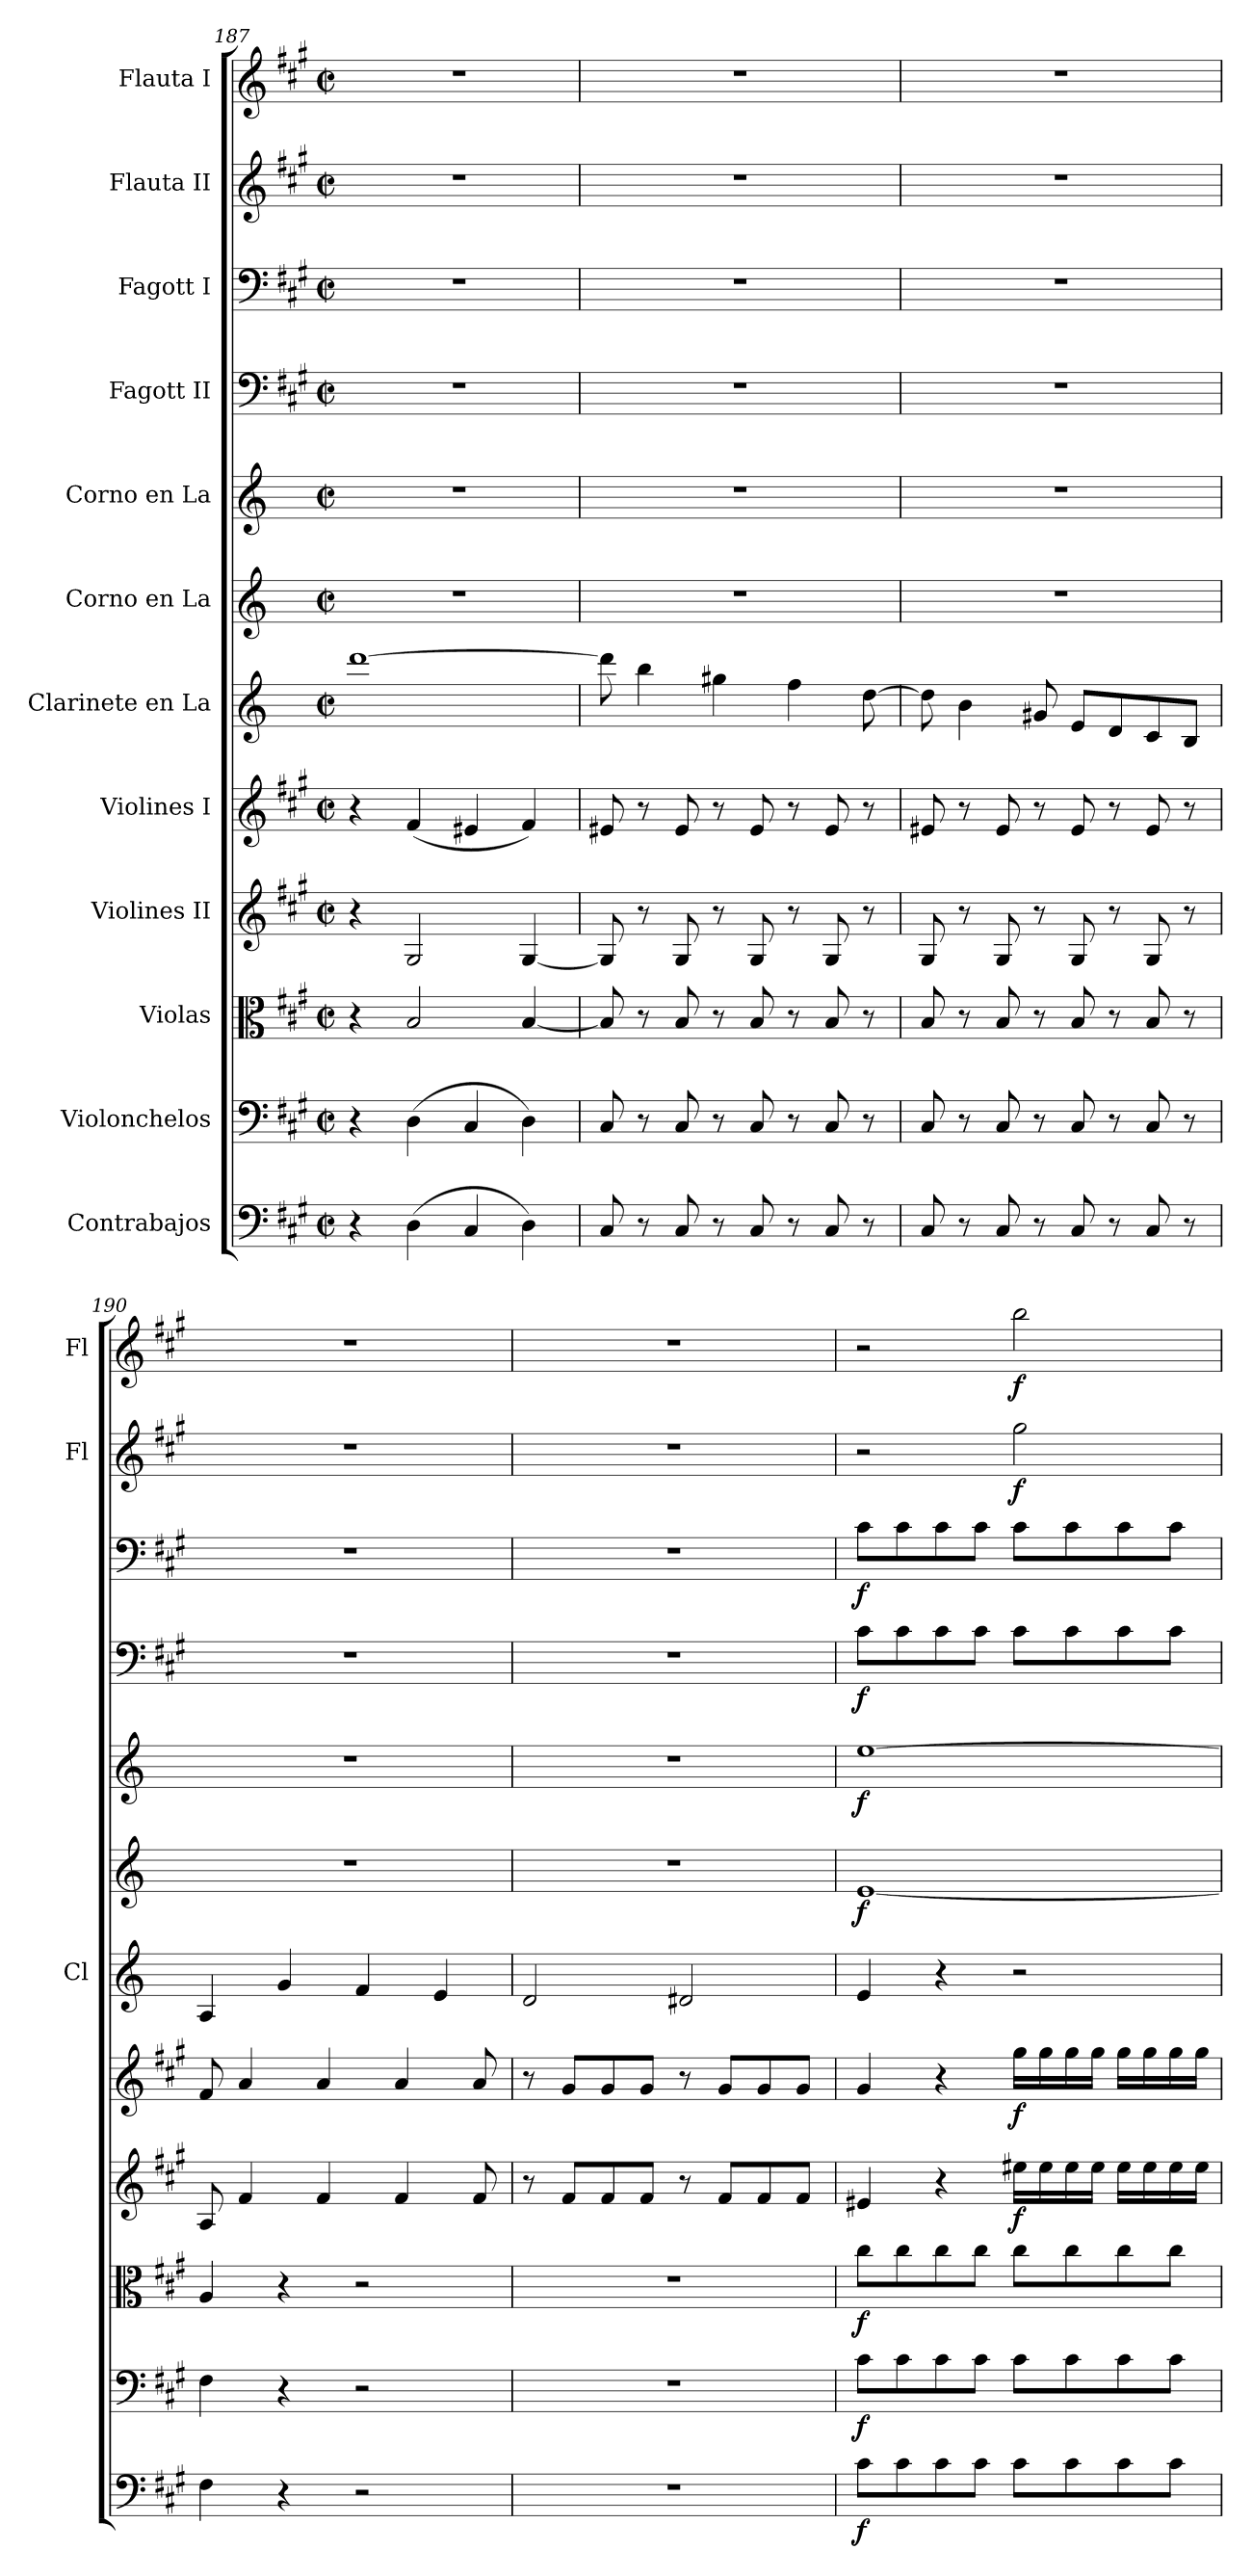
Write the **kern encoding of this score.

**kern	**dynam	**kern	**dynam	**kern	**dynam	**kern	**dynam	**kern	**dynam	**kern	**kern	**dynam	**kern	**dynam	**kern	**dynam	**kern	**dynam	**kern	**dynam	**kern	**dynam
*part12	*part12	*part11	*part11	*part10	*part10	*part9	*part9	*part8	*part8	*part7	*part6	*part6	*part5	*part5	*part4	*part4	*part3	*part3	*part2	*part2	*part1	*part1
*staff12	*staff12	*staff11	*staff11	*staff10	*staff10	*staff9	*staff9	*staff8	*staff8	*staff7	*staff6	*staff6	*staff5	*staff5	*staff4	*staff4	*staff3	*staff3	*staff2	*staff2	*staff1	*staff1
*I"Contrabajos	*	*I"Violonchelos	*	*I"Violas	*	*I"Violines II	*	*I"Violines I	*	*I"Clarinete en La	*I"Corno en La	*	*I"Corno en La	*	*I"Fagott II	*	*I"Fagott I	*	*I"Flauta II	*	*I"Flauta I	*
*	*	*	*	*	*	*	*	*	*	*I'Cl	*	*	*	*	*	*	*	*	*I'Fl	*	*I'Fl	*
*clefF4	*	*clefF4	*	*clefC3	*	*clefG2	*	*clefG2	*	*clefG2	*clefG2	*	*clefG2	*	*clefF4	*	*clefF4	*	*clefG2	*	*clefG2	*
*ITrd7c12	*	*	*	*	*	*	*	*	*	*ITrd2c3	*ITrd2c3	*	*ITrd2c3	*	*	*	*	*	*	*	*	*
*k[f#c#g#]	*	*k[f#c#g#]	*	*k[f#c#g#]	*	*k[f#c#g#]	*	*k[f#c#g#]	*	*k[f#c#g#]	*k[f#c#g#]	*	*k[f#c#g#]	*	*k[f#c#g#]	*	*k[f#c#g#]	*	*k[f#c#g#]	*	*k[f#c#g#]	*
*M2/2	*	*M2/2	*	*M2/2	*	*M2/2	*	*M2/2	*	*M2/2	*M2/2	*	*M2/2	*	*M2/2	*	*M2/2	*	*M2/2	*	*M2/2	*
*met(c|)	*	*met(c|)	*	*met(c|)	*	*met(c|)	*	*met(c|)	*	*met(c|)	*met(c|)	*	*met(c|)	*	*met(c|)	*	*met(c|)	*	*met(c|)	*	*met(c|)	*
=187	=187	=187	=187	=187	=187	=187	=187	=187	=187	=187	=187	=187	=187	=187	=187	=187	=187	=187	=187	=187	=187	=187
4r	.	4r	.	4r	.	4r	.	4r	.	[1bb	1r	.	1r	.	1r	.	1r	.	1r	.	1r	.
(>4DD\	.	(>4D\	.	2B/	.	2G#/	.	(<4f#/	.	.	.	.	.	.	.	.	.	.	.	.	.	.
4CC#/	.	4C#/	.	.	.	.	.	4e#X/	.	.	.	.	.	.	.	.	.	.	.	.	.	.
4DD\)	.	4D\)	.	[4B/	.	[4G#/	.	4f#/)	.	.	.	.	.	.	.	.	.	.	.	.	.	.
=188	=188	=188	=188	=188	=188	=188	=188	=188	=188	=188	=188	=188	=188	=188	=188	=188	=188	=188	=188	=188	=188	=188
8CC#/	.	8C#/	.	8B/]	.	8G#/]	.	8e#X/	.	8bb\]	1r	.	1r	.	1r	.	1r	.	1r	.	1r	.
8r	.	8r	.	8r	.	8r	.	8r	.	4gg#\	.	.	.	.	.	.	.	.	.	.	.	.
8CC#/	.	8C#/	.	8B/	.	8G#/	.	8e#/	.	.	.	.	.	.	.	.	.	.	.	.	.	.
8r	.	8r	.	8r	.	8r	.	8r	.	4ee#X\	.	.	.	.	.	.	.	.	.	.	.	.
8CC#/	.	8C#/	.	8B/	.	8G#/	.	8e#/	.	.	.	.	.	.	.	.	.	.	.	.	.	.
8r	.	8r	.	8r	.	8r	.	8r	.	4dd\	.	.	.	.	.	.	.	.	.	.	.	.
8CC#/	.	8C#/	.	8B/	.	8G#/	.	8e#/	.	.	.	.	.	.	.	.	.	.	.	.	.	.
8r	.	8r	.	8r	.	8r	.	8r	.	[8b\	.	.	.	.	.	.	.	.	.	.	.	.
!!LO:PB:g=z
=189	=189	=189	=189	=189	=189	=189	=189	=189	=189	=189	=189	=189	=189	=189	=189	=189	=189	=189	=189	=189	=189	=189
8CC#/	.	8C#/	.	8B/	.	8G#/	.	8e#X/	.	8b\]	1r	.	1r	.	1r	.	1r	.	1r	.	1r	.
8r	.	8r	.	8r	.	8r	.	8r	.	4g#\	.	.	.	.	.	.	.	.	.	.	.	.
8CC#/	.	8C#/	.	8B/	.	8G#/	.	8e#/	.	.	.	.	.	.	.	.	.	.	.	.	.	.
8r	.	8r	.	8r	.	8r	.	8r	.	8e#X/	.	.	.	.	.	.	.	.	.	.	.	.
8CC#/	.	8C#/	.	8B/	.	8G#/	.	8e#/	.	8c#/L	.	.	.	.	.	.	.	.	.	.	.	.
8r	.	8r	.	8r	.	8r	.	8r	.	8B/	.	.	.	.	.	.	.	.	.	.	.	.
8CC#/	.	8C#/	.	8B/	.	8G#/	.	8e#/	.	8A/	.	.	.	.	.	.	.	.	.	.	.	.
8r	.	8r	.	8r	.	8r	.	8r	.	8G#/J	.	.	.	.	.	.	.	.	.	.	.	.
=190	=190	=190	=190	=190	=190	=190	=190	=190	=190	=190	=190	=190	=190	=190	=190	=190	=190	=190	=190	=190	=190	=190
4FF#\	.	4F#\	.	4A/	.	8A/	.	8f#/	.	4F#/	1r	.	1r	.	1r	.	1r	.	1r	.	1r	.
.	.	.	.	.	.	4f#/	.	4a/	.	.	.	.	.	.	.	.	.	.	.	.	.	.
4r	.	4r	.	4r	.	.	.	.	.	4e/	.	.	.	.	.	.	.	.	.	.	.	.
.	.	.	.	.	.	4f#/	.	4a/	.	.	.	.	.	.	.	.	.	.	.	.	.	.
2r	.	2r	.	2r	.	.	.	.	.	4d/	.	.	.	.	.	.	.	.	.	.	.	.
.	.	.	.	.	.	4f#/	.	4a/	.	.	.	.	.	.	.	.	.	.	.	.	.	.
.	.	.	.	.	.	.	.	.	.	4c#/	.	.	.	.	.	.	.	.	.	.	.	.
.	.	.	.	.	.	8f#/	.	8a/	.	.	.	.	.	.	.	.	.	.	.	.	.	.
=191	=191	=191	=191	=191	=191	=191	=191	=191	=191	=191	=191	=191	=191	=191	=191	=191	=191	=191	=191	=191	=191	=191
1r	.	1r	.	1r	.	8r	.	8r	.	2B/	1r	.	1r	.	1r	.	1r	.	1r	.	1r	.
.	.	.	.	.	.	8f#/L	.	8g#/L	.	.	.	.	.	.	.	.	.	.	.	.	.	.
.	.	.	.	.	.	8f#/	.	8g#/	.	.	.	.	.	.	.	.	.	.	.	.	.	.
.	.	.	.	.	.	8f#/J	.	8g#/J	.	.	.	.	.	.	.	.	.	.	.	.	.	.
.	.	.	.	.	.	8r	.	8r	.	2B#X/	.	.	.	.	.	.	.	.	.	.	.	.
.	.	.	.	.	.	8f#/L	.	8g#/L	.	.	.	.	.	.	.	.	.	.	.	.	.	.
.	.	.	.	.	.	8f#/	.	8g#/	.	.	.	.	.	.	.	.	.	.	.	.	.	.
.	.	.	.	.	.	8f#/J	.	8g#/J	.	.	.	.	.	.	.	.	.	.	.	.	.	.
=192	=192	=192	=192	=192	=192	=192	=192	=192	=192	=192	=192	=192	=192	=192	=192	=192	=192	=192	=192	=192	=192	=192
!	!LO:DY:b	!	!LO:DY:b	!	!LO:DY:b	!	!	!	!	!	!	!LO:DY:b	!	!LO:DY:b	!	!LO:DY:b	!	!LO:DY:b	!	!	!	!
8C#\L	f	8c#\L	f	8cc#\L	f	4e#X/	.	4g#/	.	4c#/	[1c#	f	[1cc#	f	8c#\L	f	8c#\L	f	2r	.	2r	.
8C#\	.	8c#\	.	8cc#\	.	.	.	.	.	.	.	.	.	.	8c#\	.	8c#\	.	.	.	.	.
8C#\	.	8c#\	.	8cc#\	.	4r	.	4r	.	4r	.	.	.	.	8c#\	.	8c#\	.	.	.	.	.
8C#\J	.	8c#\J	.	8cc#\J	.	.	.	.	.	.	.	.	.	.	8c#\J	.	8c#\J	.	.	.	.	.
!	!	!	!	!	!	!	!LO:DY:b	!	!LO:DY:b	!	!	!	!	!	!	!	!	!	!	!LO:DY:b	!	!LO:DY:b
8C#\L	.	8c#\L	.	8cc#\L	.	16ee#X\LL	f	16gg#\LL	f	2r	.	.	.	.	8c#\L	.	8c#\L	.	2gg#\	f	2bb\	f
.	.	.	.	.	.	16ee#\	.	16gg#\	.	.	.	.	.	.	.	.	.	.	.	.	.	.
8C#\	.	8c#\	.	8cc#\	.	16ee#\	.	16gg#\	.	.	.	.	.	.	8c#\	.	8c#\	.	.	.	.	.
.	.	.	.	.	.	16ee#\JJ	.	16gg#\JJ	.	.	.	.	.	.	.	.	.	.	.	.	.	.
8C#\	.	8c#\	.	8cc#\	.	16ee#\LL	.	16gg#\LL	.	.	.	.	.	.	8c#\	.	8c#\	.	.	.	.	.
.	.	.	.	.	.	16ee#\	.	16gg#\	.	.	.	.	.	.	.	.	.	.	.	.	.	.
8C#\J	.	8c#\J	.	8cc#\J	.	16ee#\	.	16gg#\	.	.	.	.	.	.	8c#\J	.	8c#\J	.	.	.	.	.
.	.	.	.	.	.	16ee#\JJ	.	16gg#\JJ	.	.	.	.	.	.	.	.	.	.	.	.	.	.
=	=	=	=	=	=	=	=	=	=	=	=	=	=	=	=	=	=	=	=	=	=	=
*-	*-	*-	*-	*-	*-	*-	*-	*-	*-	*-	*-	*-	*-	*-	*-	*-	*-	*-	*-	*-	*-	*-
